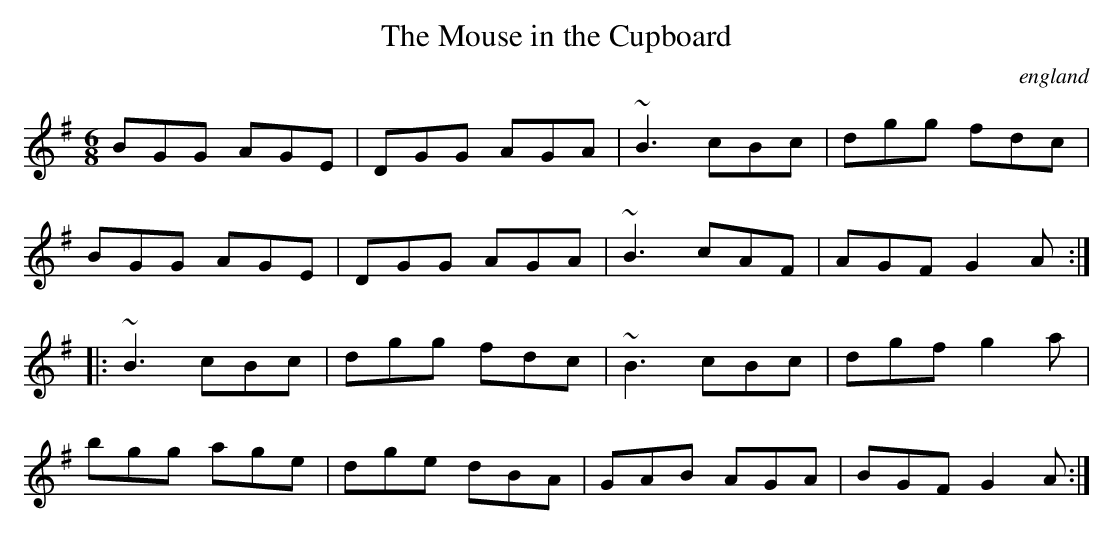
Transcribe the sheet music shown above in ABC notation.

X:1
T:Mouse in the Cupboard, The
O:england
M:6/8
L:1/8
K:G
BGG AGE|DGG AGA|~B3 cBc|dgg fdc|
BGG AGE|DGG AGA|~B3 cAF|AGF G2A:|
|:~B3 cBc|dgg fdc|~B3 cBc|dgf g2a|
bgg age|dge dBA|GAB AGA|BGF G2A:|
